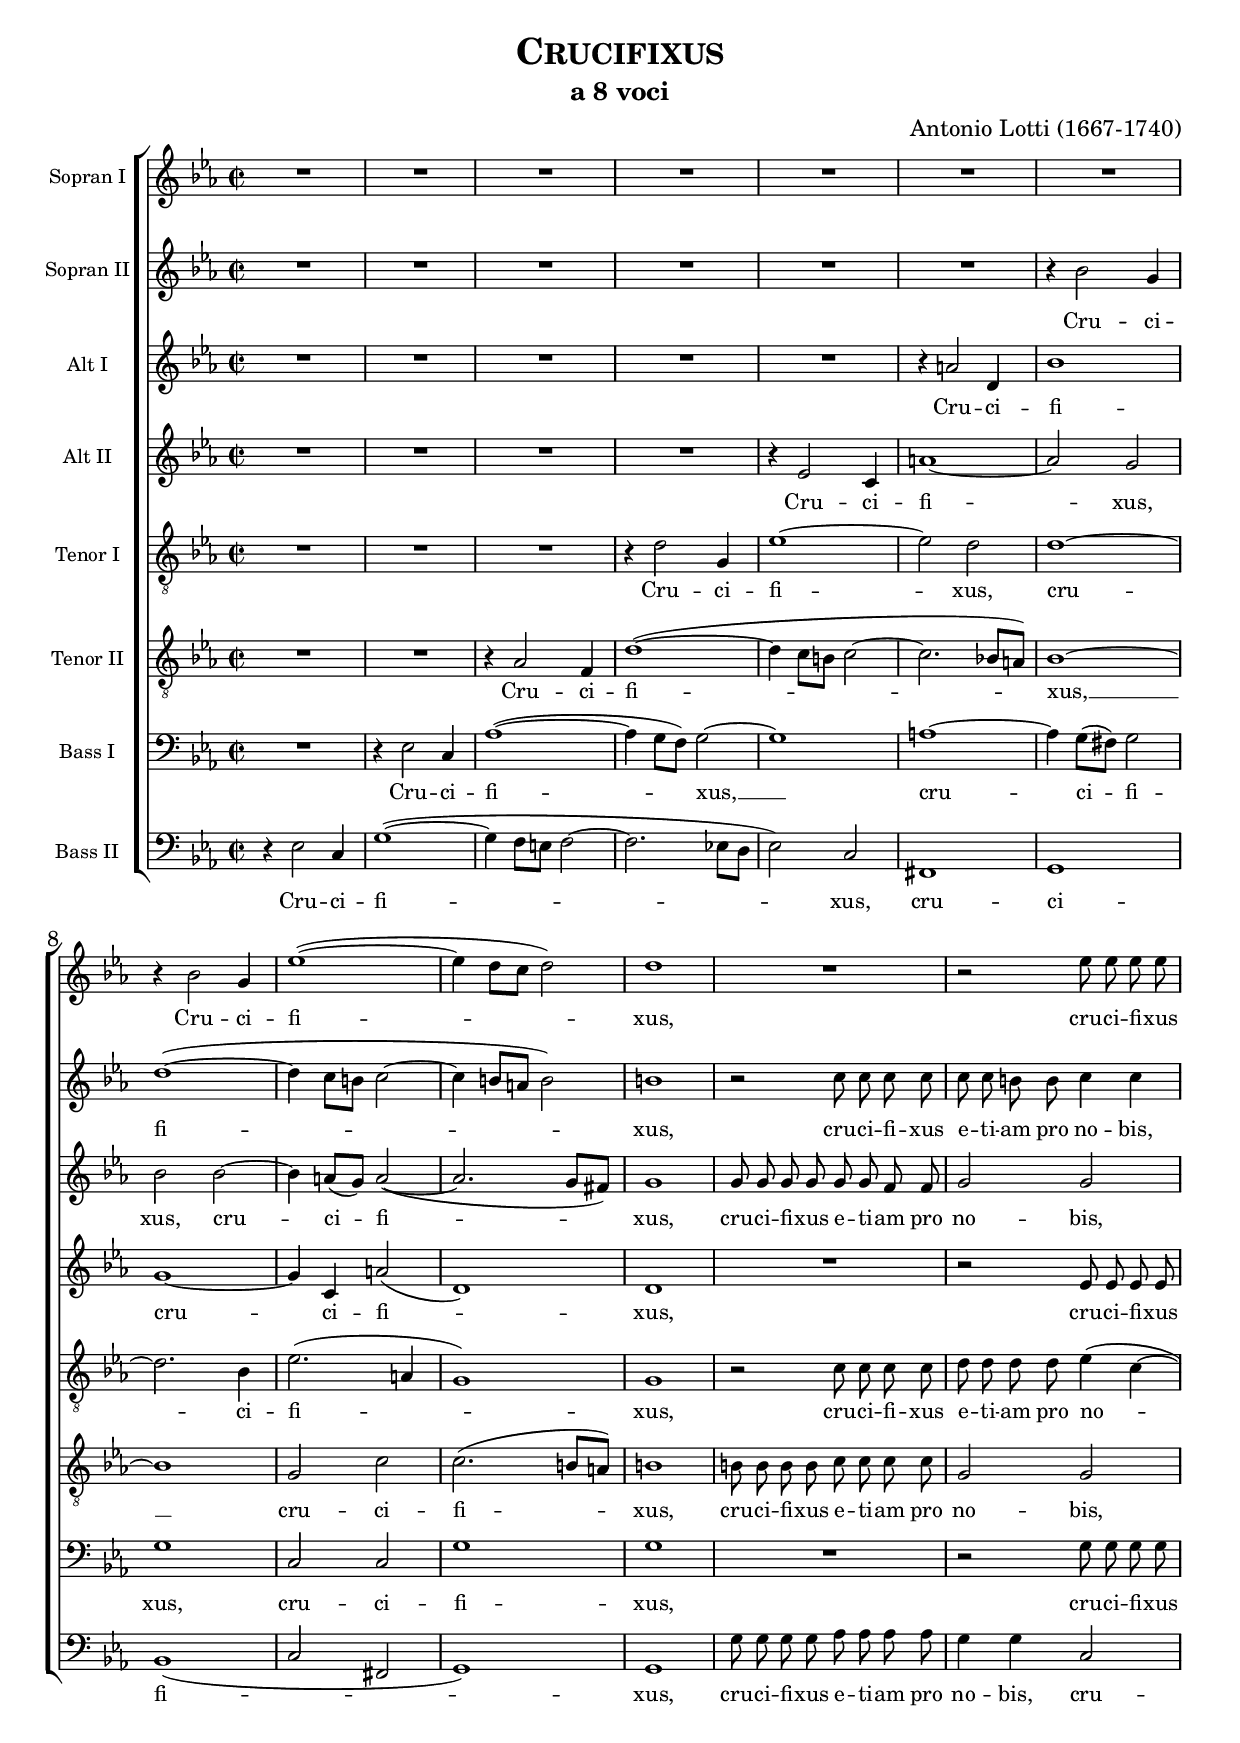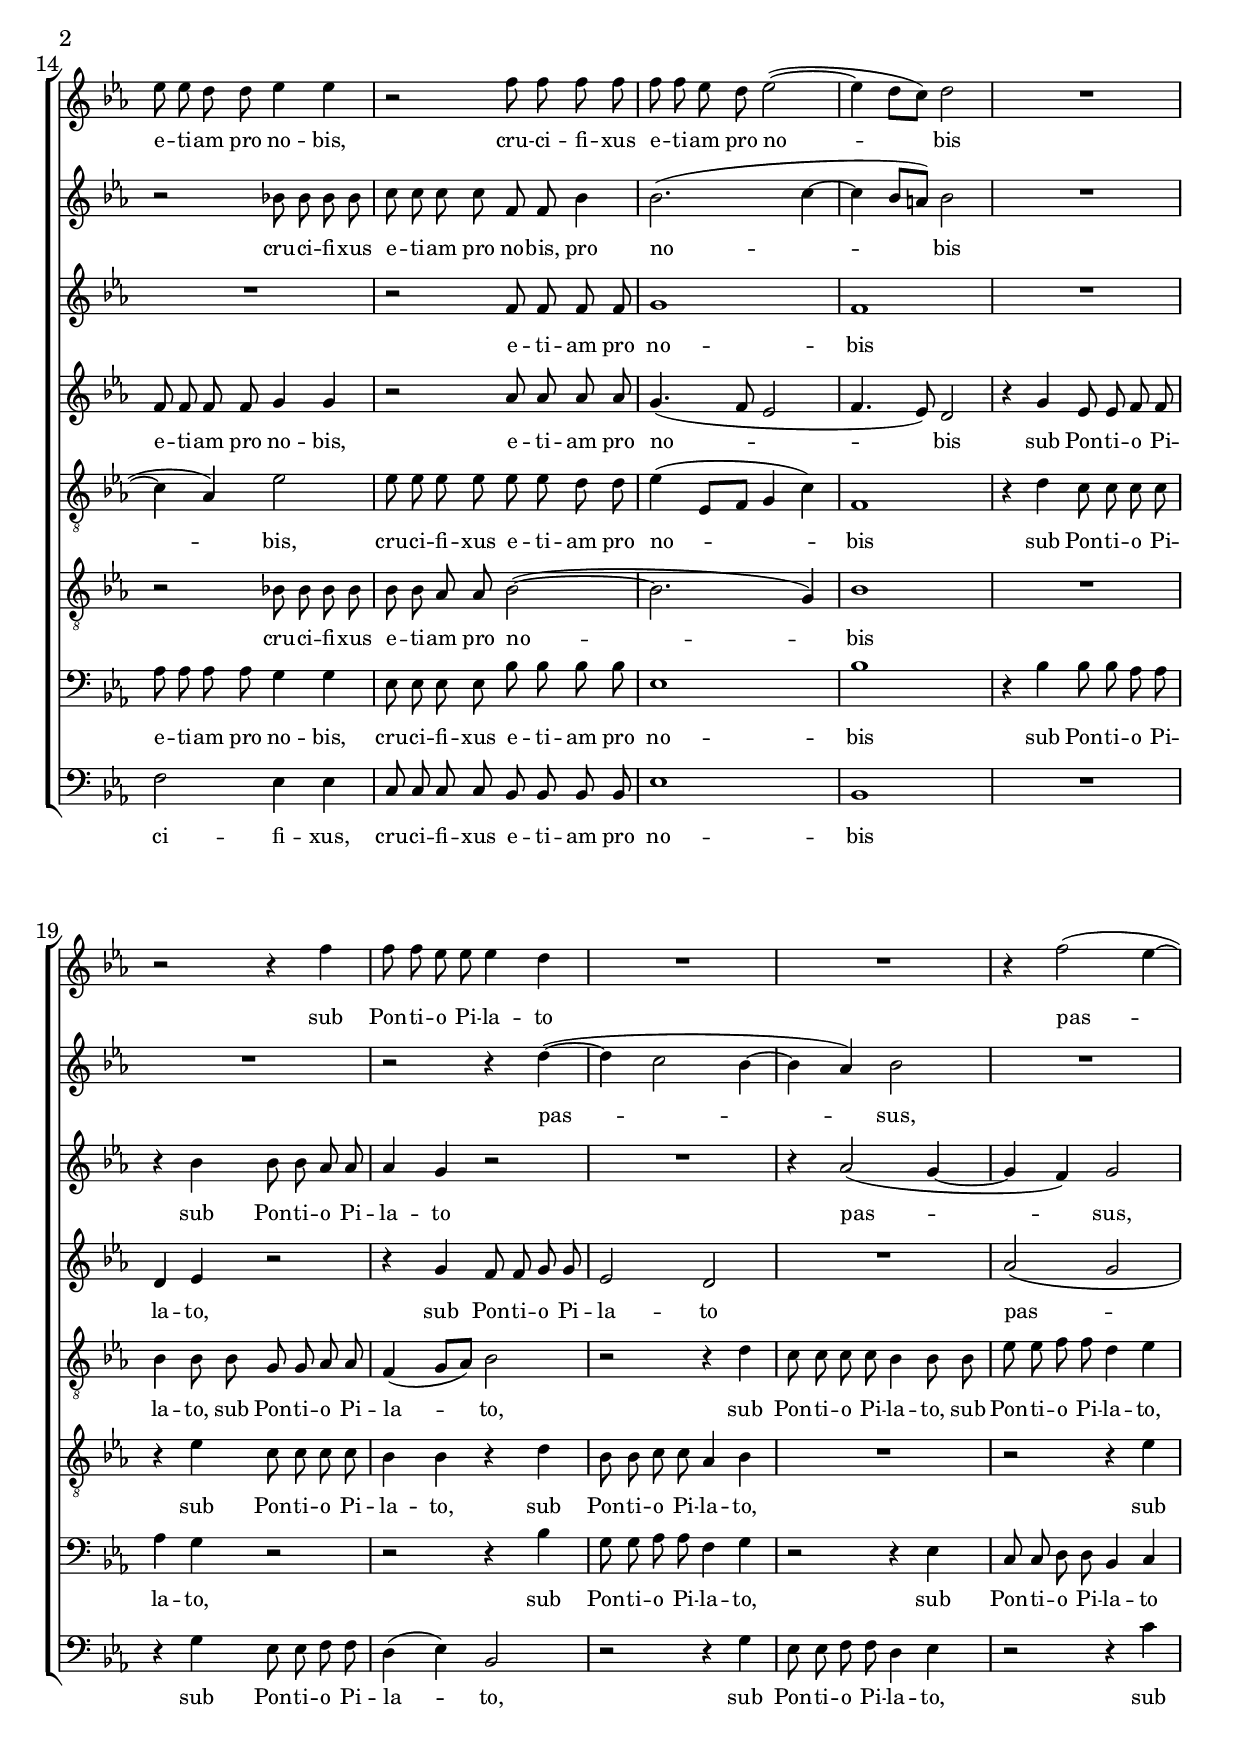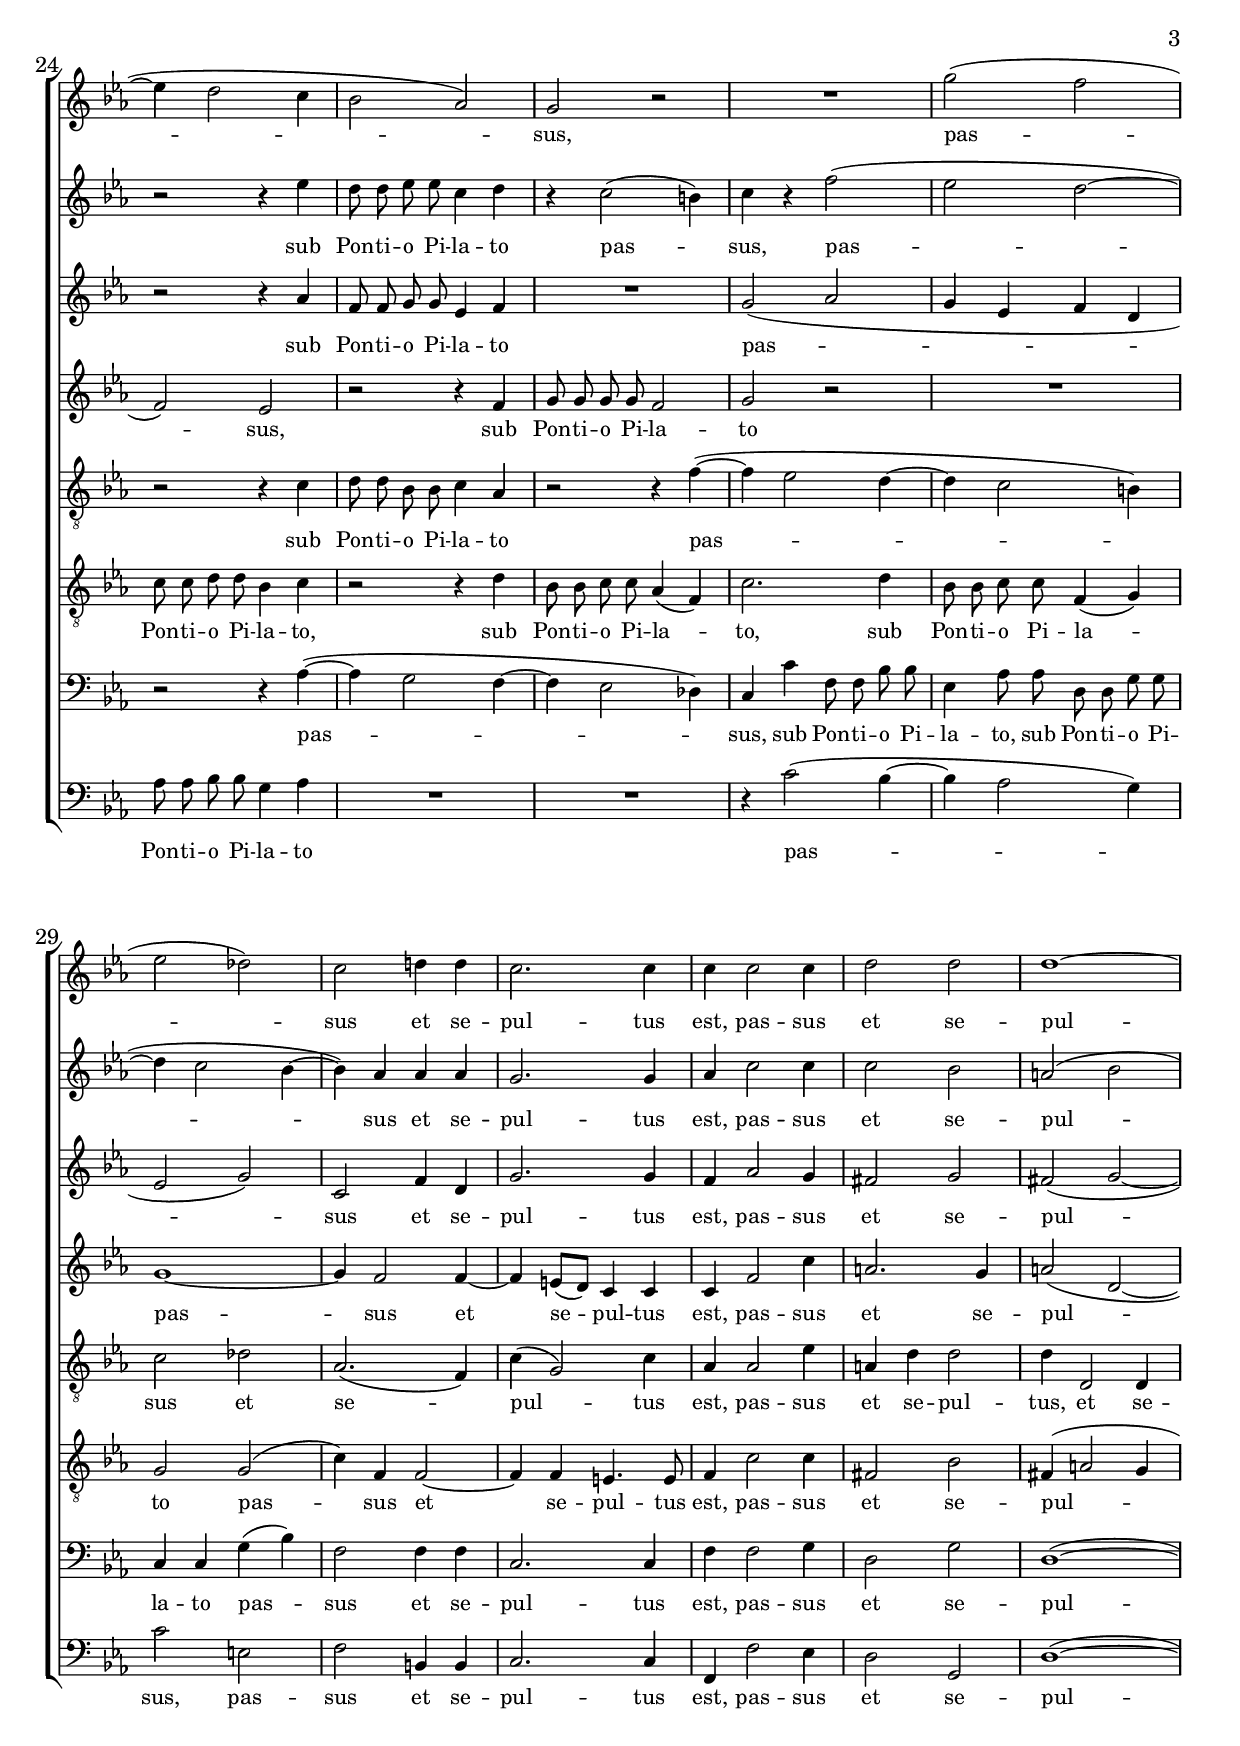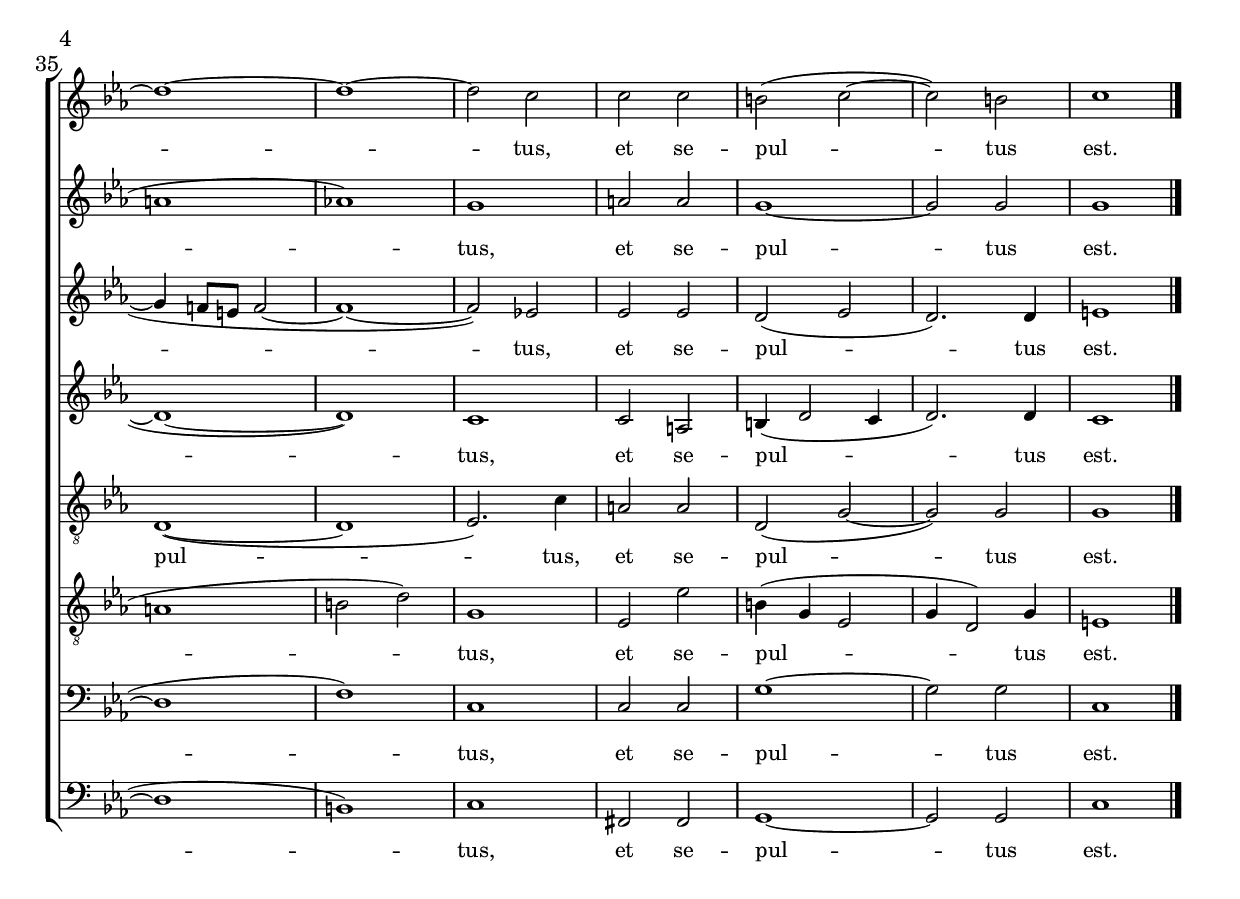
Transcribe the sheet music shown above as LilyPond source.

\version "2.22.1"

\header {
  title = \markup{\smallCaps Crucifixus}
  subtitle = "a 8 voci"
  composer = "Antonio Lotti (1667-1740)"
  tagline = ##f
}

\paper {
  #(set-paper-size "a4")
}

\layout {
  #(layout-set-staff-size 17) 
  \override Score.BarNumber.font-size = #1
}

chormidi = \with {midiInstrument = "choir aahs"}

\version "2.22.1"

global = {
  \key c \minor
  \time 2/2
  \autoBeamOff
}

nSopranI = \relative c'' {
  \global
  R1*5 |
  R1*2 | r4 bes2 g4 | es'1~( | es4 d8[ c] d2) | d1 |
  
  R1 | r2 es8 es es es | es es d d es4 es | r2 f8 f f f |
  f f es d es2~( | es4 d8[ c]) d2 | R1 | r2 r4 f4 | f8 f es es es4 d |
  
  R1*2 | r4 f2( es4~ | es d2 c4 | bes2 as) |
  g r | R1 | g'2( f | es des) | c d4 d |
  
  c2. c4 | c c2 c4 | d2 d | d1~ | d~ | d~ |
  d2 c | c c | b( c~ | c) b | c1 \bar "|."  
}

nSopranII = \relative c'' {
  \global
  R1*5 |
  R1 | r4 bes2 g4 | d'1~( | d4 c8[ b] c2~ | c4 b8[ a] b2) | b1 |
  
  r2 c8 c c c | c c b b c4 c | r2 bes8 bes bes bes | c c c c f, f bes4 |
  bes2.( c4~ | c bes8[ a]) bes2 | R1*2 | r2 r4 d4~( |
  
  d c2 bes4~ | bes as) bes2 | R1 | r2 r4 es | d8 d es es c4 d |
  r c2( b4) | c r f2( | es d~ | d4 c2 bes4~ | bes) as as as |
  
  g2. g4 | as c2 c4 | c2 bes | a( bes | a1 | as) |
  g | a2 a | g1~ | g2 g | g1 \bar "|."
}

nAltI = \relative c'' {
  \global
  R1*5 |
  r4 a2 d,4 | bes'1 | bes2 bes~ | bes4 a8([ g]) a2~( | a2. g8[ fis]) | g1 |
  
  g8 g g g g g f f | g2 g | R1 | r2 f8 f f f |
  g1 | f | R1 | r4 bes bes8 bes as as | as4 g r2 |
  
  R1 | r4 as2( g4~ | g f) g2 | r2 r4 as | f8 f g g es4 f |
  R1 | g2( as | g4 es f d | es2 g) | c, f4 d |
  
  g2. g4 | f as2 g4 | fis2 g | fis( g~ | g4 f8[ e] f2~ | f1~ |
  f2) es! | es es | d( es | d2.) d4 | e1 \bar "|."
}

nAltII = \relative c' {
  \global
  R1*4 | r4 es2 c4 |
  a'1~ | a2 g | g1~ | g4 c, a'2( | d,1) | d |
  
  R1 | r2 es8 es es es | f f f f g4 g | r2 as8 as as as |
  g4.( f8 es2 | f4. es8) d2 | r4 g es8 es f f | d4 es r2 | r4 g f8 f g g |
  
  es2 d | R1 | as'2( g | f) es | r2 r4 f4 |
  g8 g g g f2 | g r | R1 | g1~ | g4 f2 f4~ |
  
  f e8([ d]) c4 c | c f2 c'4 | a2. g4 | a2( d,~ | d1~ | d) |
  c | c2 a | b4( d2 c4 | d2.) d4 | c1 \bar "|."
}

nTenorI = \relative c' {
  \global
  R1*3 | r4 d2 g,4 | es'1~ |
  es2 d | d1~ | d2. bes4 | es2.( a,4 | g1) | g |
  
  r2 c8 c c c | d d d d es4( c~ | c as) es'2 | es8 es es es es es d d |
  es4( es,8[ f] g4 c) | f,1 | r4 d'4 c8 c c c | bes4 bes8 bes g g as as | f4( g8[ as]) bes2 |
  
  r2 r4 d | c8 c c c bes4 bes8 bes | es es f f d4 es | r2 r4 c | d8 d bes bes c4 as |
  r2 r4 f'~( | f es2 d4~ | d c2 b4) | c2 des | as2.( f4) |
  
  c'4( g2) c4 | as4 as2 es'4 | a, d d2 | d4 d,2 d4 | d1~( | d |
  es2.) c'4 | a2 a | d,( g~ | g) g | g1 \bar "|."
}


nTenorII = \relative c' {
  \global
  R1*2 | r4 as2 f4 | d'1~( | d4 c8[ b] c2~ |
  c2. bes8[ a]) | bes1~ | bes | g2 c | c2.( b8[ a]) | b1 |
  
  b8 b b b c c c c | g2 g | r bes!8 bes bes bes | bes bes as as bes2~( |
  bes2. g4) | bes1 | R1 | r4 es4 c8 c c c | bes4 bes r d |
  
  bes8 bes c c as4 bes | R1 | r2 r4 es | c8 c d d bes4 c | r2 r4 d |
  bes8 bes c c as4( f) | c'2. d4 | bes8 bes c c f,4( g) | g2 g( | c4) f, f2~ |
  
  f4 f e4. e8 | f4 c'2 c4 | fis,2 bes | fis4( a2 g4 | a1 | b2 d) |
  g,1 | es2 es' | b4( g es2 | g4 d2) g4 | e1 \bar "|."
}

nBassI = \relative c {
  \global
  R1 | r4 es2 c4 | as'1~( | as4 g8[ f]) g2~ | g1 |
  a~ | a4 g8([ fis]) g2 | g1 | c,2 c | g'1 | g |
  
  R1 | r2 g8 g g g | as as as as g4 g | es8 es es es bes' bes bes bes | 
  es,1 | bes' | r4 bes bes8 bes as as | as4 g r2 | r r4 bes |
  
  g8 g as as f4 g | r2 r4 es | c8 c d d bes4 c | r2 r4 as'~( | as g2 f4~ |
  f es2 des4) | c c' f,8 f bes bes | es,4 as8 as d, d g g | c,4 c g'( bes) | f2 f4 f |
  
  c2. c4 | f f2 g4 | d2 g | d1~( | d | f) |
  c | c2 c | g'1~ | g2 g | c,1 \bar "|."
}

nBassII = \relative c {
  \global
  r4 es2 c4 | g'1~( | g4 f8[ e] f2~ | f2. es8[ d] | es2) c |
  fis,1 | g | bes( | c2 fis, | g1) | g |
  
  g'8 g g g as as as as | g4 g c,2 | f es4 es | c8 c c c bes bes bes bes |
  es1 | bes | R1 | r4 g' es8 es f f | d4( es) bes2 |
  
  r2 r4 g' | es8 es f f d4 es | r2 r4 c' | as8 as bes bes g4 as | R1 |
  R1 | r4 c2( bes4~ | bes as2 g4) | c2 e, | f b,4 b |
  
  c2. c4 | f, f'2 es4 | d2 g, | d'1~(  | d | b) |
  c | fis,2 fis | g1~ | g2 g | c1 \bar "|."
}

\version "2.22.1"

tCrucifixus = \lyricmode { Cru -- ci -- fi -- xus, }
tcrucifixus = \lyricmode { cru -- ci -- fi -- xus, }
tEtiamProNobisK = \lyricmode { cru -- ci -- fi -- xus e -- ti -- am pro no -- bis, }
tEtiamProNobis = \lyricmode { cru -- ci -- fi -- xus e -- ti -- am pro no -- bis }
tSubPontio = \lyricmode { sub Pon -- ti -- o Pi -- la -- to }
tSubPontioK = \lyricmode { sub Pon -- ti -- o Pi -- la -- to, }
tPassusK = \lyricmode { pas -- sus et se -- pul -- tus est, }
tPassusP = \lyricmode { pas -- sus et se -- pul -- tus, et se -- pul -- tus est. }


tSopranI = \lyricmode {
  %
  \tCrucifixus
  
  \tEtiamProNobisK \tEtiamProNobis
  \tSubPontio
  
  pas --
  sus, \tPassusK
  
  \tPassusP
  %
}

tSopranII = \lyricmode {
  %
  \tCrucifixus
  
  \tEtiamProNobisK \tEtiamProNobisK pro
  no -- bis pas --
  
  sus, \tSubPontio
  pas -- sus, \tPassusK
  
  \tPassusP
  %
}

tAltI = \lyricmode {
  %
  \tCrucifixus \tcrucifixus
  
  \tEtiamProNobisK e -- ti -- am pro
  no -- bis \tSubPontio
  
  pas -- sus, \tSubPontio
  \tPassusK
  
  \tPassusP
  %
}

tAltII = \lyricmode {
  \tCrucifixus
  \tcrucifixus
  
  \tEtiamProNobisK e -- ti -- am pro
  no -- bis \tSubPontioK \tSubPontio
  
  pas -- sus, \tSubPontio
  \tPassusK
  
  \tPassusP
  %
}

tTenorI = \lyricmode {
  \tCrucifixus
  \tcrucifixus
  
  \tEtiamProNobisK \tEtiamProNobis
  \tSubPontioK \tSubPontioK
  
  \tSubPontioK \tSubPontioK \tSubPontio
  \tPassusK
  
   pas -- sus et se -- pul -- tus, et se -- pul --
   tus, et se -- pul -- tus est.
}

tTenorII = \lyricmode {
  \tCrucifixus
  __ \tcrucifixus
  
  \tEtiamProNobisK \tEtiamProNobis
  \tSubPontioK \tSubPontioK
  
  \tSubPontioK \tSubPontioK
  \tSubPontio \tPassusK
  
  \tPassusP
  %
}

tBassI = \lyricmode {
  \tCrucifixus __
  \tcrucifixus \tcrucifixus
  
  \tEtiamProNobisK \tEtiamProNobis
  \tSubPontioK \tSubPontioK
  
  \tSubPontio pas --
  sus, \tSubPontioK \tSubPontio \tPassusK
  
  \tPassusP
  %
}

tBassII = \lyricmode {
  \tCrucifixus
  \tcrucifixus
  
  \tEtiamProNobisK cru -- ci -- fi -- xus, \tEtiamProNobis
  \tSubPontioK
  
  \tSubPontioK \tSubPontio
  pas -- sus, \tPassusK
  
  \tPassusP
  %
}

\version "2.22.1"

sSopranI = 
  \new Staff  = "zSopranI"
    \with {
      instrumentName = "Sopran I"
      \chormidi
      \consists "Merge_rests_engraver"
    } 
    <<
      { 
        \new Voice = "vSopranI" {\nSopranI}
      }
      \new Lyrics \lyricsto "vSopranI" {\tSopranI}
    >>

sSopranII = 
  \new Staff  = "zSopranII"
    \with {
      instrumentName = "Sopran II"
      \chormidi
      \consists "Merge_rests_engraver"
    } 
    <<
      { 
        \new Voice = "vSopranII" {\nSopranII}
      }
      \new Lyrics \lyricsto "vSopranII" {\tSopranII}
    >>

sAltI = 
  \new Staff  = "zAltI"
    \with {
      instrumentName = "Alt I"
      \chormidi
      \consists "Merge_rests_engraver"
    } 
    <<
      { 
        \new Voice = "vAltI" {\nAltI}
      }
      \new Lyrics \lyricsto "vAltI" {\tAltI}
    >>

sAltII = 
  \new Staff  = "zAltII"
    \with {
      instrumentName = "Alt II"
      \chormidi
      \consists "Merge_rests_engraver"
    } 
    <<
      { 
        \new Voice = "vAltII" {\nAltII}
      }
      \new Lyrics \lyricsto "vAltII" {\tAltII}
    >>
    
sTenorI = 
  \new Staff  = "zTenorI"
    \with {
      instrumentName = "Tenor I"
      \chormidi
      \consists "Merge_rests_engraver"
    } 
    <<
      { 
        \new Voice = "vTenorI" {\clef "violin_8" \nTenorI}
      }
      \new Lyrics \lyricsto "vTenorI" {\tTenorI}
    >>

sTenorII = 
  \new Staff  = "zTenorII"
    \with {
      instrumentName = "Tenor II"
      \chormidi
      \consists "Merge_rests_engraver"
    } 
    <<
      { 
        \new Voice = "vTenorII" {\clef "violin_8" \nTenorII}
      }
      \new Lyrics \lyricsto "vTenorII" {\tTenorII}
    >>
    
sBassI = 
  \new Staff  = "zBassI"
    \with {
      instrumentName = "Bass I"
      \chormidi
      \consists "Merge_rests_engraver"
    } 
    <<
      { 
        \new Voice = "vBassI" {\clef bass \nBassI}
      }
      \new Lyrics \lyricsto "vBassI" {\tBassI}
    >>
    
sBassII = 
  \new Staff  = "zBassII"
    \with {
      instrumentName = "Bass II"
      \chormidi
      \consists "Merge_rests_engraver"
    } 
    <<
      { 
        \new Voice = "vBassII" {\clef bass \nBassII}
      }
      \new Lyrics \lyricsto "vBassII" {\tBassII}
    >>


    

\score {
  \new ChoirStaff <<
    \accidentalStyle Score.modern % damit Erinnerungsvorzeichen nächster Takt
    \sSopranI
    \sSopranII
    \sAltI
    \sAltII
    \sTenorI
    \sTenorII
    \sBassI
    \sBassII
  >>
  \layout { }
  \midi {
    \tempo 4=86
  }
}
